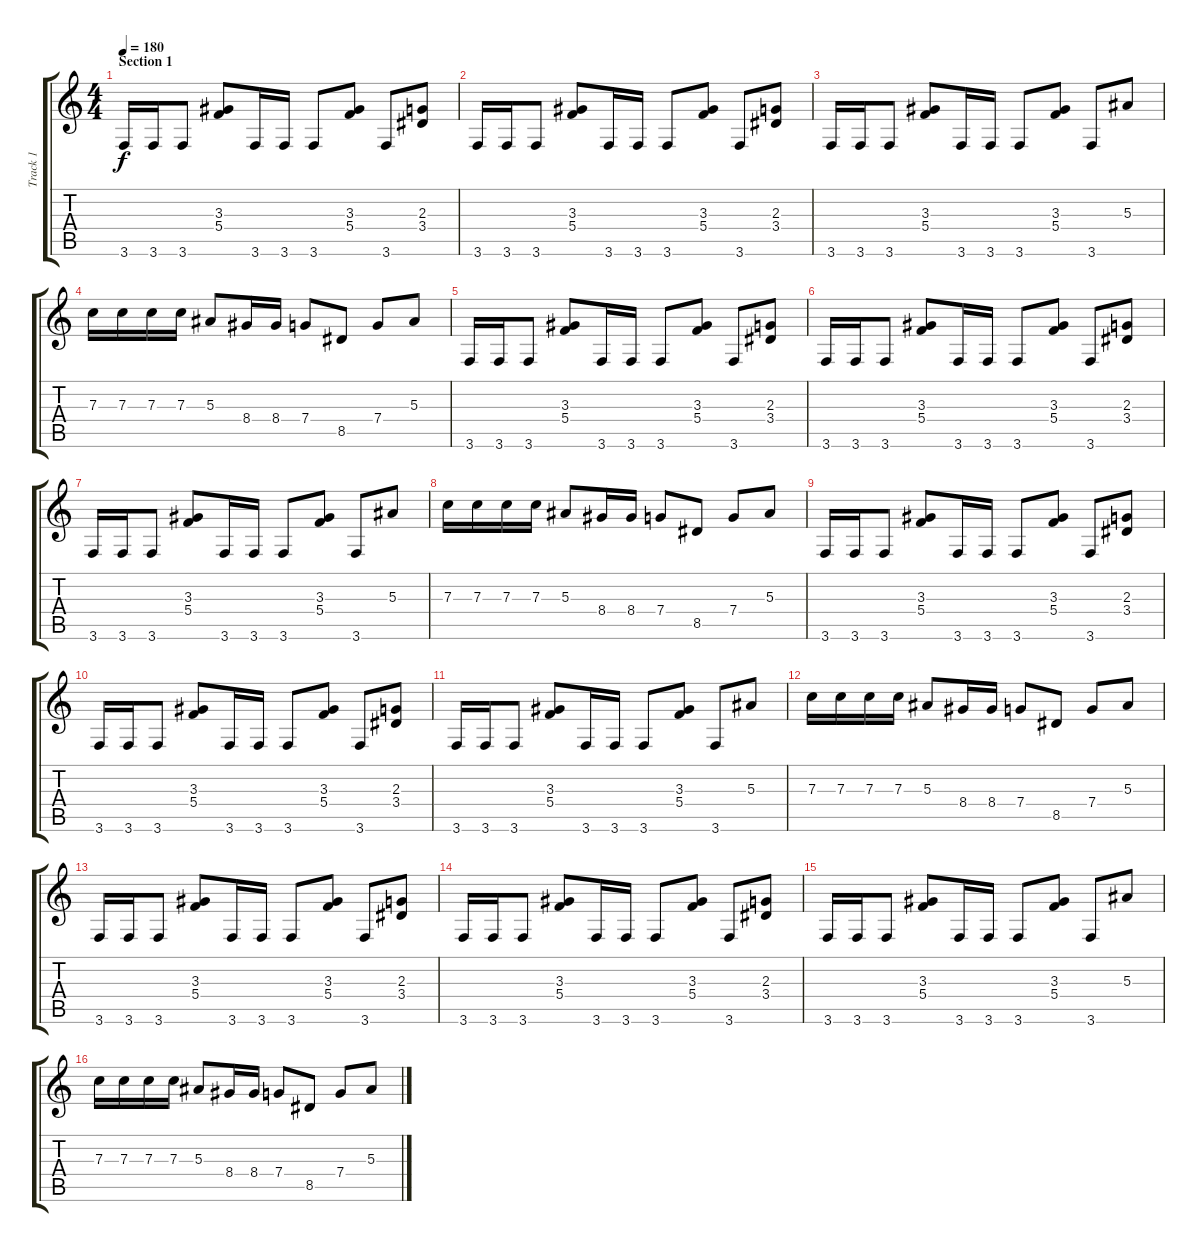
\track ("Track 1" "Track 1") {instrument distortionguitar}
\staff {score tabs}
\tuning (D4 A3 F3 C3 G2 D2) {hide}
\ts (4 4)
\section ("" "Section 1")
\tempo 180
\clef g2
\ks c
3.6.16{dy f instrument distortionguitar} 3.6.16 3.6.8 (3.3 5.4).8 3.6.16 3.6.16 3.6.8 (3.3 5.4).8 3.6.8 (2.3 3.4).8 |
3.6.16 3.6.16 3.6.8 (3.3 5.4).8 3.6.16 3.6.16 3.6.8 (3.3 5.4).8 3.6.8 (2.3 3.4).8 |
3.6.16 3.6.16 3.6.8 (3.3 5.4).8 3.6.16 3.6.16 3.6.8 (3.3 5.4).8 3.6.8 5.3.8 |
7.3.16 7.3.16 7.3.16 7.3.16 5.3.8 8.4.16 8.4.16 7.4.8 8.5.8 7.4.8 5.3.8 |
3.6.16 3.6.16 3.6.8 (3.3 5.4).8 3.6.16 3.6.16 3.6.8 (3.3 5.4).8 3.6.8 (2.3 3.4).8 |
3.6.16 3.6.16 3.6.8 (3.3 5.4).8 3.6.16 3.6.16 3.6.8 (3.3 5.4).8 3.6.8 (2.3 3.4).8 |
3.6.16 3.6.16 3.6.8 (3.3 5.4).8 3.6.16 3.6.16 3.6.8 (3.3 5.4).8 3.6.8 5.3.8 |
7.3.16 7.3.16 7.3.16 7.3.16 5.3.8 8.4.16 8.4.16 7.4.8 8.5.8 7.4.8 5.3.8 |
3.6.16 3.6.16 3.6.8 (3.3 5.4).8 3.6.16 3.6.16 3.6.8 (3.3 5.4).8 3.6.8 (2.3 3.4).8 |
3.6.16 3.6.16 3.6.8 (3.3 5.4).8 3.6.16 3.6.16 3.6.8 (3.3 5.4).8 3.6.8 (2.3 3.4).8 |
3.6.16 3.6.16 3.6.8 (3.3 5.4).8 3.6.16 3.6.16 3.6.8 (3.3 5.4).8 3.6.8 5.3.8 |
7.3.16 7.3.16 7.3.16 7.3.16 5.3.8 8.4.16 8.4.16 7.4.8 8.5.8 7.4.8 5.3.8 |
3.6.16 3.6.16 3.6.8 (3.3 5.4).8 3.6.16 3.6.16 3.6.8 (3.3 5.4).8 3.6.8 (2.3 3.4).8 |
3.6.16 3.6.16 3.6.8 (3.3 5.4).8 3.6.16 3.6.16 3.6.8 (3.3 5.4).8 3.6.8 (2.3 3.4).8 |
3.6.16 3.6.16 3.6.8 (3.3 5.4).8 3.6.16 3.6.16 3.6.8 (3.3 5.4).8 3.6.8 5.3.8 |
7.3.16 7.3.16 7.3.16 7.3.16 5.3.8 8.4.16 8.4.16 7.4.8 8.5.8 7.4.8 5.3.8
